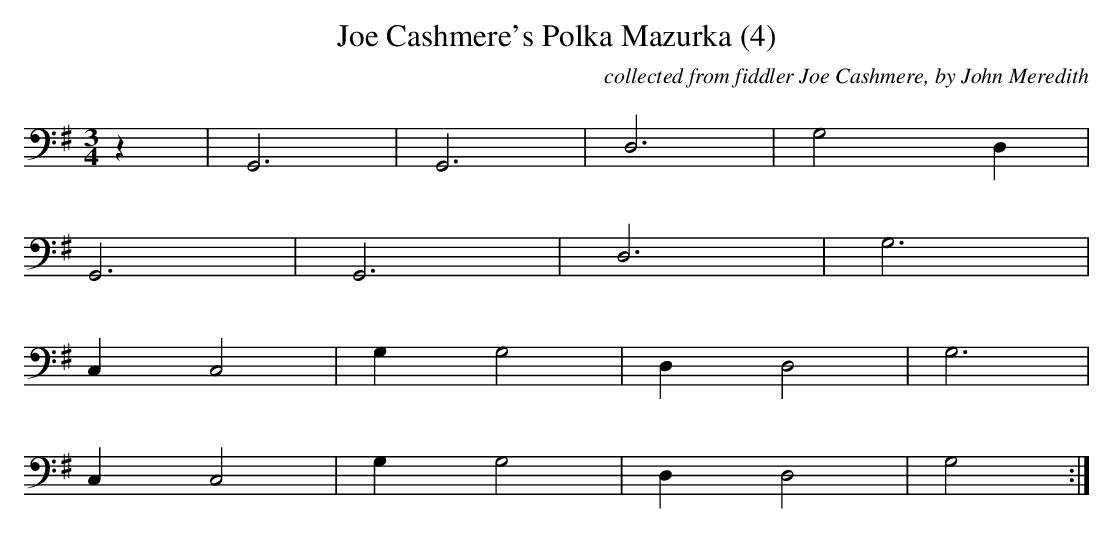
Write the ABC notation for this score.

X:1
T:Joe Cashmere's Polka Mazurka (4)
C:collected from fiddler Joe Cashmere, by John Meredith
M:3/4
L:1/8
K:G
z2|G,,6|G,,6|D,6|G,4 D,2|
G,,6|G,,6|D,6|G,6 |
C,2C,4|G,2G,4|D,2D,4|G,6|
C,2C,4|G,2G,4|D,2D,4|G,4:|
